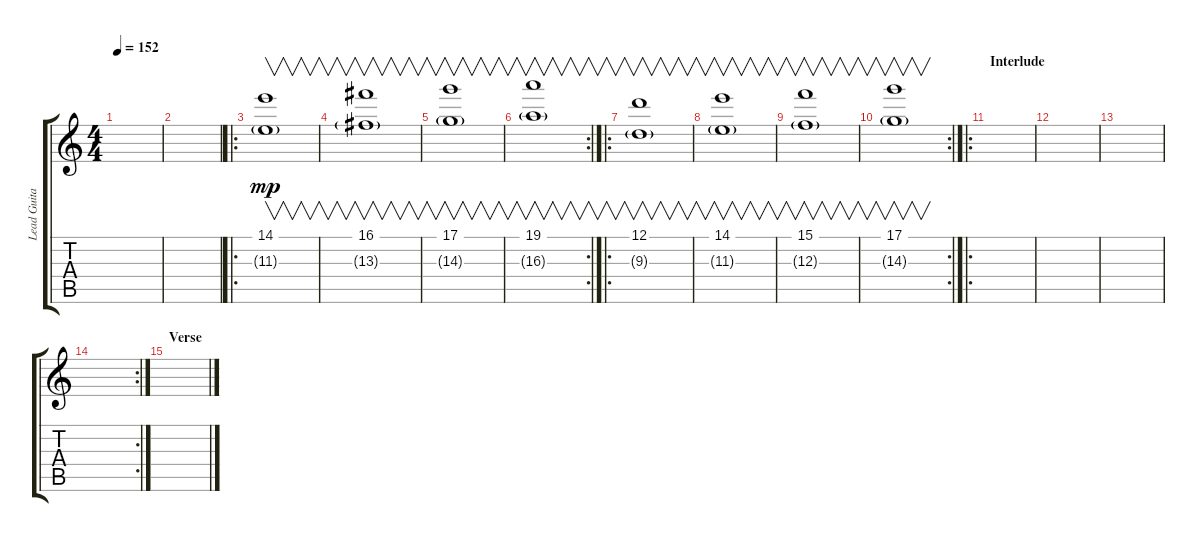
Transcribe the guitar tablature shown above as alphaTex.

\track ("Lead Guitar" "Lead Guita") {instrument distortionguitar}
\staff {score tabs}
\tuning (D4 A3 F3 C3 G2 D2) {hide}
\ts (4 4)
\tempo 152
\clef g2
\ks c
|
|
\ro
(14.1 11.3{g}).1{v dy mp} |
(16.1 13.3{g}).1{v} |
(17.1 14.3{g}).1{v} |
\rc 2
(19.1 16.3{g}).1{v} |
\ro
(12.1 9.3{g}).1{v} |
(14.1 11.3{g}).1{v} |
(15.1 12.3{g}).1{v} |
\rc 2
(17.1 14.3{g}).1{v} |
\ro
\section ("" "Interlude")
|
|
|
\rc 2
|
\section ("" "Verse")
